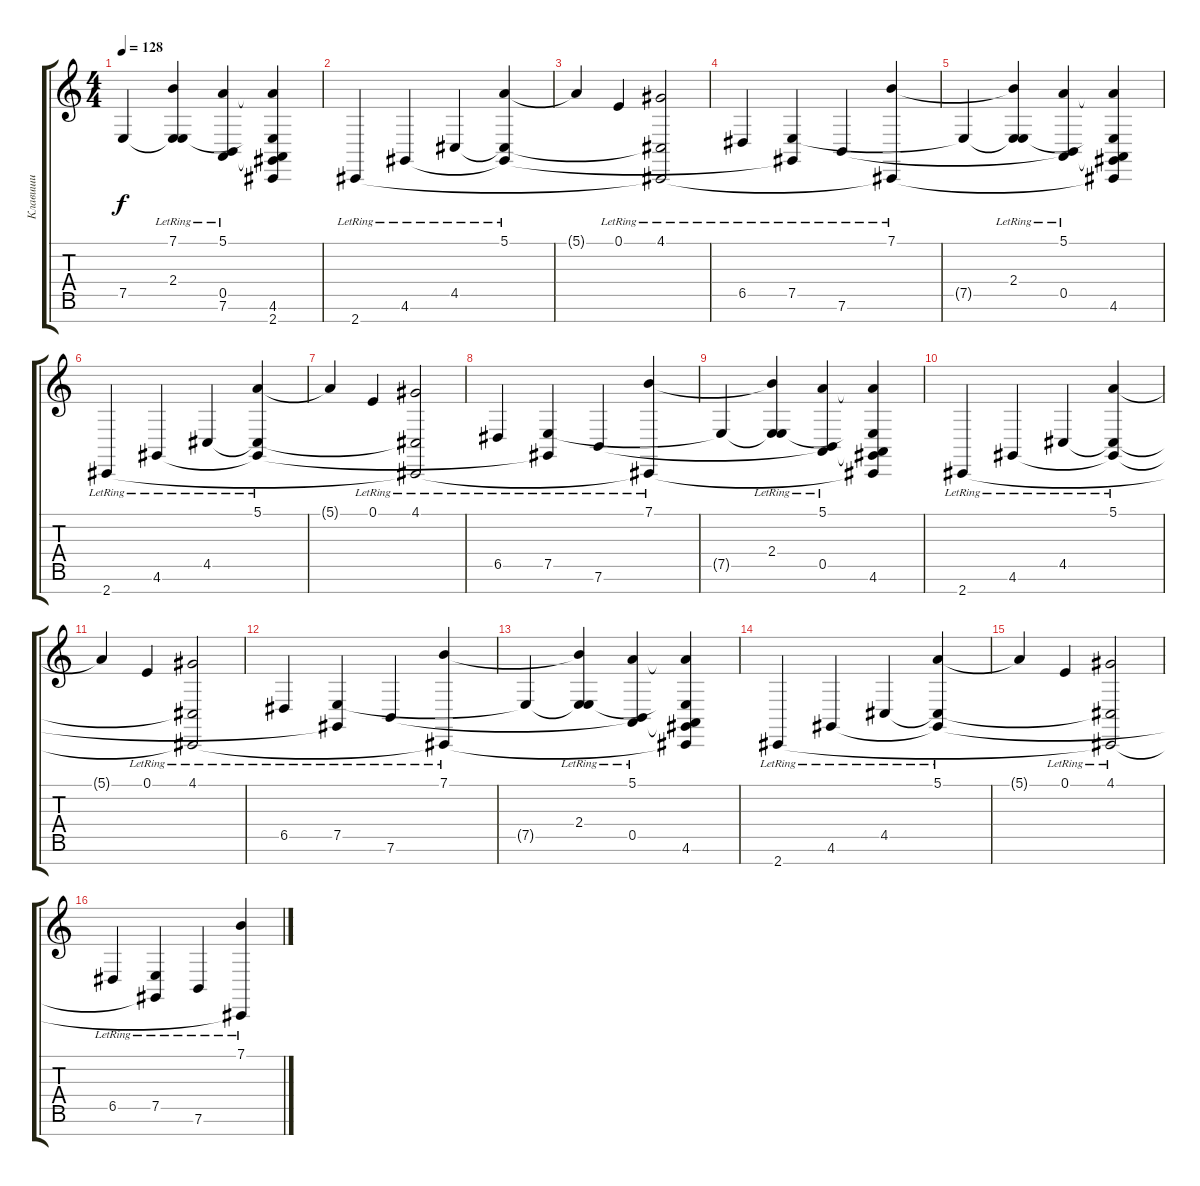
\track ("Клавиши" "Клавиши") {instrument acousticgrandpiano}
\staff {score tabs}
\tuning (E4 B3 G3 D3 A2 E2 B1) {hide}
\ts (4 4)
\tempo 128
\clef g2
\ks c
7.5{t}.4{dy f} (7.1{t} 2.4{lr} 7.5{t}).4 (5.1{lr} 0.5{lr} 7.6{t}).4 (5.1{t} 2.4{t} 0.5{t} 4.6 2.7{t}).4 |
2.7{lr}.4 4.6{lr}.4 4.5{lr}.4 (5.1{lr} 4.5{t} 4.6{t}).4 |
5.1{t}.4 0.1{lr}.4 (4.1{lr} 4.5{t} 2.7{t}).2 |
6.5{lr}.4 (7.5{lr} 4.6{t}).4 7.6{lr}.4 (7.1{lr} 2.7{t}).4 |
7.5{t}.4 (7.1{t} 2.4{lr} 7.5{t}).4 (5.1{lr} 0.5{lr} 7.6{t}).4 (5.1{t} 2.4{t} 0.5{t} 4.6 2.7{t}).4 |
2.7{lr}.4 4.6{lr}.4 4.5{lr}.4 (5.1{lr} 4.5{t} 4.6{t}).4 |
5.1{t}.4 0.1{lr}.4 (4.1{lr} 4.5{t} 2.7{t}).2 |
6.5{lr}.4 (7.5{lr} 4.6{t}).4 7.6{lr}.4 (7.1{lr} 2.7{t}).4 |
7.5{t}.4 (7.1{t} 2.4{lr} 7.5{t}).4 (5.1{lr} 0.5{lr} 7.6{t}).4 (5.1{t} 2.4{t} 0.5{t} 4.6 2.7{t}).4 |
2.7{lr}.4 4.6{lr}.4 4.5{lr}.4 (5.1{lr} 4.5{t} 4.6{t}).4 |
5.1{t}.4 0.1{lr}.4 (4.1{lr} 4.5{t} 2.7{t}).2 |
6.5{lr}.4 (7.5{lr} 4.6{t}).4 7.6{lr}.4 (7.1{lr} 2.7{t}).4 |
7.5{t}.4 (7.1{t} 2.4{lr} 7.5{t}).4 (5.1{lr} 0.5{lr} 7.6{t}).4 (5.1{t} 2.4{t} 0.5{t} 4.6 2.7{t}).4 |
2.7{lr}.4 4.6{lr}.4 4.5{lr}.4 (5.1{lr} 4.5{t} 4.6{t}).4 |
5.1{t}.4 0.1{lr}.4 (4.1{lr} 4.5{t} 2.7{t}).2 |
6.5{lr}.4 (7.5{lr} 4.6{t}).4 7.6{lr}.4 (7.1{lr} 2.7{t}).4
